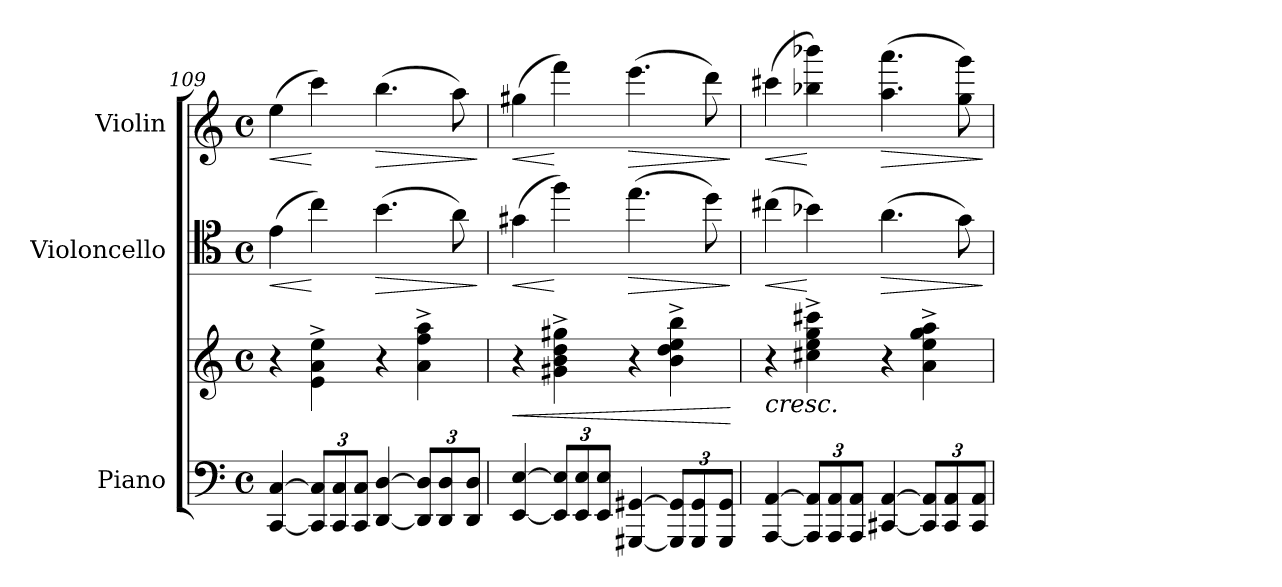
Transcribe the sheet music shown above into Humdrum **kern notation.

**kern	**kern	**dynam	**kern	**dynam	**kern	**dynam
*part3	*part3	*part3	*part2	*part2	*part1	*part1
*staff4	*staff3	*staff3/4	*staff2	*staff2	*staff1	*staff1
*I"Piano	*	*	*I"Violoncello	*	*I"Violin	*
*I'Pno.	*	*	*I'Vc.	*	*I'Vln.	*
!!LO:LB:g=z
*clefF4	*clefG2	*	*clefC4	*	*clefG2	*
*k[]	*k[]	*	*k[]	*	*k[]	*
*M4/4	*M4/4	*	*M4/4	*	*M4/4	*
*met(c)	*met(c)	*	*met(c)	*	*met(c)	*
=109	=109	=109	=109	=109	=109	=109
!	!	!	!	!LO:HP:b	!	!LO:HP:b
[4CC/ [4C/	4r	.	(4e\	<	(4ee\	<
*Xbrackettup	*	*	*	*	*	*
12CC/] 12C/]L	4e\^ 4a\^ 4ee\^	.	4cc\)	[	4ccc\)	[
12CC/ 12C/	.	.	.	.	.	.
12CC/ 12C/J	.	.	.	.	.	.
!	!	!	!	!LO:HP:b	!	!LO:HP:b
[4DD/ [4D/	4r	.	(4.b\	>	(4.bb\	>
12DD/] 12D/]L	4a\^ 4ff\^ 4aa\^	.	.	.	.	.
12DD/ 12D/	.	.	.	.	.	.
.	.	.	8a\)	.	8aa\)	.
12DD/ 12D/J	.	.	.	.	.	.
.	.	.	.	]	.	]
=110	=110	=110	=110	=110	=110	=110
!	!	!LO:HP:b	!	!LO:HP:b	!	!LO:HP:b
[4EE/ [4E/	4r	<	(4g#X\	<	(4gg#X\	<
12EE/] 12E/]L	4g#X\^ 4b\^ 4dd\^ 4gg#X\^	.	4ff\)	[	4fff\)	[
12EE/ 12E/	.	.	.	.	.	.
12EE/ 12E/J	.	.	.	.	.	.
!	!	!	!	!LO:HP:b	!	!LO:HP:b
[4GGG#X/ [4GG#X/	4r	.	(4.ee\	>	(4.eee\	>
12GGG#/] 12GG#/]L	4b\^ 4dd\^ 4ee\^ 4bb\^	.	.	.	.	.
12GGG#/ 12GG#/	.	.	.	.	.	.
.	.	.	8dd\)	.	8ddd\)	.
12GGG#/ 12GG#/J	.	.	.	.	.	.
.	.	[	.	]	.	]
=111	=111	=111	=111	=111	=111	=111
!	!LO:TX:b:i:t=cresc.	!	!	!	!	!
!	!	!	!	!LO:HP:b	!	!LO:HP:b
[4AAA/ [4AA/	4r	.	(4cc#X\	<	(4ccc#X\	<
12AAA/] 12AA/]L	4cc#X\^ 4ee\^ 4gg\^ 4ccc#X\^	.	4b-X\)	[	4bb-X\ 4bbb-X\)	[
12AAA/ 12AA/	.	.	.	.	.	.
12AAA/ 12AA/J	.	.	.	.	.	.
!	!	!	!	!LO:HP:b	!	!LO:HP:b
[4CC#X/ [4AA/	4r	.	(4.a\	>	(4.aa\ 4.aaa\	>
12CC#/] 12AA/]L	4a\^ 4ee\^ 4gg\^ 4aa\^	.	.	.	.	.
12CC#/ 12AA/	.	.	.	.	.	.
.	.	.	8g\)	.	8gg\ 8ggg\)	.
12CC#/ 12AA/J	.	.	.	.	.	.
.	.	.	.	]	.	]
=	=	=	=	=	=	=
*-	*-	*-	*-	*-	*-	*-
